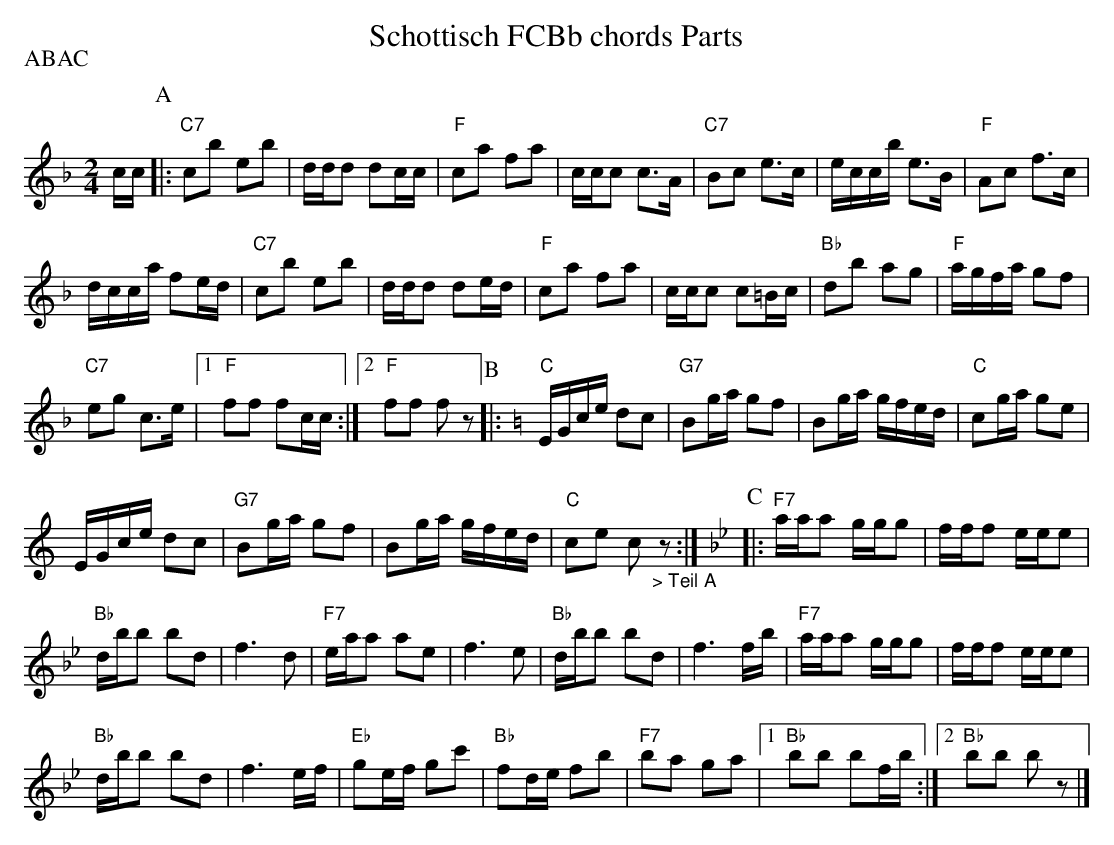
X:1
T: Schottisch FCBb chords Parts
P:ABAC
M:2/4
L:1/16
K:F %%MIDI gchordon
cc [P:A] |: "C7"c2b2 e2b2 | ddd2 d2cc | "F"c2a2 f2a2 | ccc2 c3A | "C7"B2c2 e3c | eccb e3B | "F"A2c2 f3c |
dcca f2ed | "C7"c2b2 e2b2 | ddd2 d2ed | "F"c2a2 f2a2 | ccc2 c2=Bc | "Bb"d2b2 a2g2 | "F"agfa g2f2 |
"C7"e2g2 c3e |1 "F"f2f2 f2cc :|2 "F"f2f2 f2z2 [P:B] |: [K:C] "C"EGce d2c2 | "G7"B2ga g2f2 | B2ga gfed | "C"c2ga g2e2 |
EGce d2c2 | "G7"B2ga g2f2 | B2ga gfed | "C"c2e2 c2"_> Teil A"z2 :| [K:Bb] [P:C] |: "F7"aaa2 ggg2 | fff2 eee2 |
"Bb"dbb2 b2d2 | f6d2 | "F7"eaa2 a2e2 | f6e2 | "Bb"dbb2 b2d2 | f6fb | "F7"aaa2 ggg2 | fff2 eee2 |
"Bb"dbb2 b2d2 | f6ef | "Eb"g2ef g2c'2 | "Bb"f2de f2b2 | "F7"b2a2 g2a2 |1 "Bb"b2b2 b2fb :|2 "Bb"b2b2 b2z2 |]
